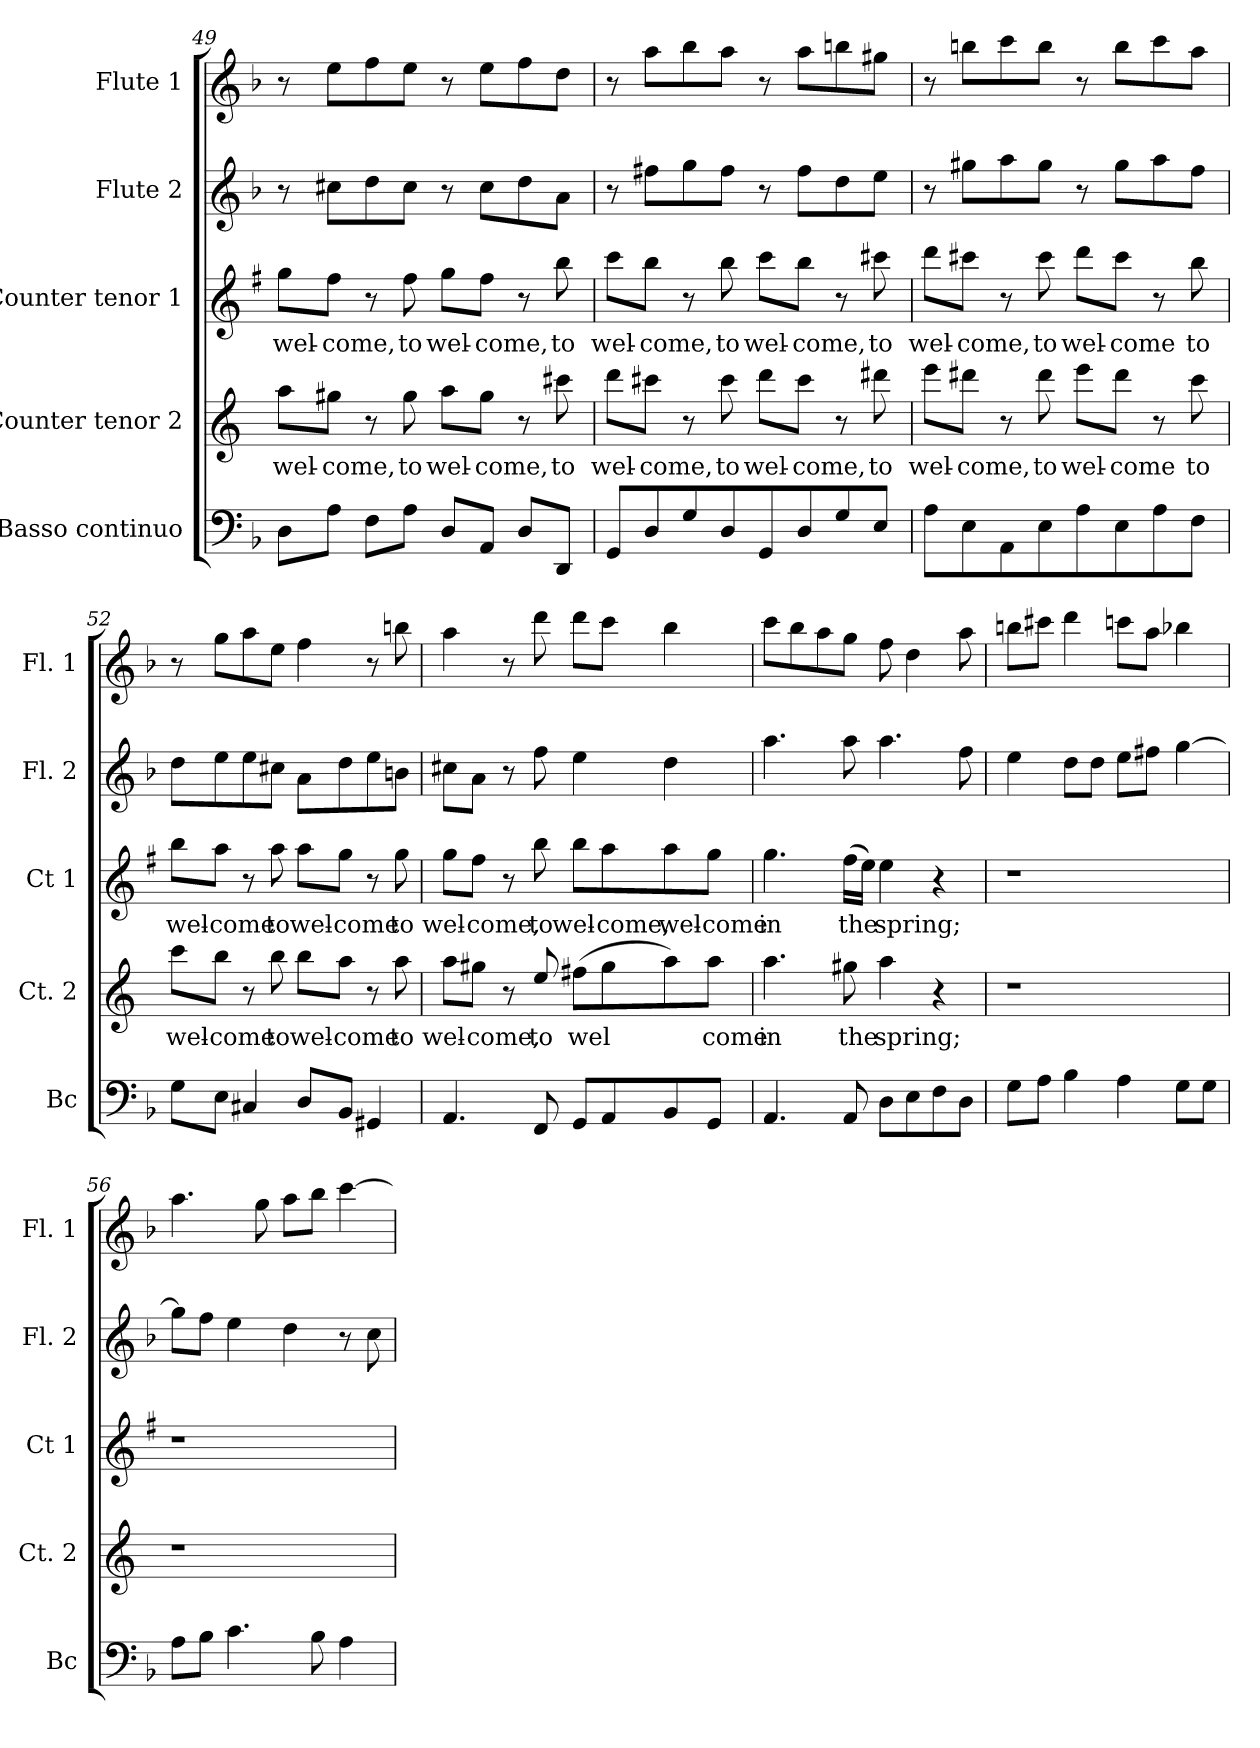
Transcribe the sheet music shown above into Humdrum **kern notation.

**kern	**kern	**text	**kern	**text	**kern	**kern
*part5	*part4	*part4	*part3	*part3	*part2	*part1
*staff5	*staff4	*staff4	*staff3	*staff3	*staff2	*staff1
*I"Basso continuo	*I"Counter tenor 2	*	*I"Counter tenor 1	*	*I"Flute 2	*I"Flute 1
*I'Bc	*I'Ct. 2	*	*I'Ct 1	*	*I'Fl. 2	*I'Fl. 1
!!LO:LB:g=z
*clefF4	*clefG2	*	*clefG2	*	*clefG2	*clefG2
*	*ITrd4c7	*	*ITrd1c2	*	*	*
*k[b-]	*k[b-]	*	*k[b-]	*	*k[b-]	*k[b-]
*F:	*F:	*	*F:	*	*F:	*F:
=49	=49	=49	=49	=49	=49	=49
!	!	!LO:LY:b	!	!LO:LY:b	!	!
8D\L	8dd\L	wel-	8ff\L	wel-	8r	8r
!	!	!LO:LY:b	!	!LO:LY:b	!	!
8A\J	8cc#X\J	-come,	8ee\J	-come,	8cc#X\L	8ee\L
8F\L	8r	.	8r	.	8dd\	8ff\
!	!	!LO:LY:b	!	!LO:LY:b	!	!
8A\J	8cc#\	to	8ee\	to	8cc#\J	8ee\J
!	!	!LO:LY:b	!	!LO:LY:b	!	!
8D/L	8dd\L	wel-	8ff\L	wel-	8r	8r
!	!	!LO:LY:b	!	!LO:LY:b	!	!
8AA/J	8cc#\J	-come,	8ee\J	-come,	8cc#\L	8ee\L
8D/L	8r	.	8r	.	8dd\	8ff\
!	!	!LO:LY:b	!	!LO:LY:b	!	!
8DD/J	8ff#X\	to	8aa\	to	8a\J	8dd\J
=50	=50	=50	=50	=50	=50	=50
!	!	!LO:LY:b	!	!LO:LY:b	!	!
8GG/L	8gg\L	wel-	8bb-\L	wel-	8r	8r
!	!	!LO:LY:b	!	!LO:LY:b	!	!
8D/	8ff#X\J	-come,	8aa\J	-come,	8ff#X\L	8aa\L
8G/	8r	.	8r	.	8gg\	8bb-\
!	!	!LO:LY:b	!	!LO:LY:b	!	!
8D/	8ff#\	to	8aa\	to	8ff#\J	8aa\J
!	!	!LO:LY:b	!	!LO:LY:b	!	!
8GG/	8gg\L	wel-	8bb-\L	wel-	8r	8r
!	!	!LO:LY:b	!	!LO:LY:b	!	!
8D/	8ff#\J	-come,	8aa\J	-come,	8ff#\L	8aa\L
8G/	8r	.	8r	.	8dd\	8bbn\
!	!	!LO:LY:b	!	!LO:LY:b	!	!
8E/J	8gg#X\	to	8bbn\	to	8ee\J	8gg#X\J
=51	=51	=51	=51	=51	=51	=51
!	!	!LO:LY:b	!	!LO:LY:b	!	!
8A\L	8aa\L	wel-	8ccc\L	wel-	8r	8r
!	!	!LO:LY:b	!	!LO:LY:b	!	!
8E\	8gg#X\J	-come,	8bbn\J	-come,	8gg#X\L	8bbn\L
8AA\	8r	.	8r	.	8aa\	8ccc\
!	!	!LO:LY:b	!	!LO:LY:b	!	!
8E\	8gg#\	to	8bb\	to	8gg#\J	8bb\J
!	!	!LO:LY:b	!	!LO:LY:b	!	!
8A\	8aa\L	wel-	8ccc\L	wel-	8r	8r
!	!	!LO:LY:b	!	!LO:LY:b	!	!
8E\	8gg#\J	-come	8bb\J	-come	8gg#\L	8bb\L
8A\	8r	.	8r	.	8aa\	8ccc\
!	!	!LO:LY:b	!	!LO:LY:b	!	!
8F\J	8ff\	to	8aa\	to	8ff\J	8aa\J
!!LO:LB:g=z
=52	=52	=52	=52	=52	=52	=52
!	!	!LO:LY:b	!	!LO:LY:b	!	!
8G\L	8ff\L	wel-	8aa\L	wel-	8dd\L	8r
!	!	!LO:LY:b	!	!LO:LY:b	!	!
8E\J	8ee\J	-come	8gg\J	-come	8ee\	8gg\L
4C#X/	8r	.	8r	.	8ee\	8aa\
!	!	!LO:LY:b	!	!LO:LY:b	!	!
.	8ee\	to	8gg\	to	8cc#X\J	8ee\J
!	!	!LO:LY:b	!	!LO:LY:b	!	!
8D/L	8ee\L	wel-	8gg\L	wel-	8a\L	4ff\
!	!	!LO:LY:b	!	!LO:LY:b	!	!
8BB-/J	8dd\J	-come	8ff\J	-come	8dd\	.
4GG#X/	8r	.	8r	.	8ee\	8r
!	!	!LO:LY:b	!	!LO:LY:b	!	!
.	8dd\	to	8ff\	to	8bn\J	8bbn\
=53	=53	=53	=53	=53	=53	=53
!	!	!LO:LY:b	!	!LO:LY:b	!	!
4.AA/	8dd\L	wel-	8ff\L	wel-	8cc#X\L	4aa\
!	!	!LO:LY:b	!	!LO:LY:b	!	!
.	8cc#X\J	-come,	8ee\J	-come,	8a\J	.
.	8r	.	8r	.	8r	8r
!	!	!LO:LY:b	!	!LO:LY:b	!	!
8FF/	8a/	to	8aa\	to	8ff\	8ddd\
!	!	!LO:LY:b	!	!LO:LY:b	!	!
8GG/L	(>8bn\L	wel	8aa\L	wel-	4ee\	8ddd\L
!	!	!	!	!LO:LY:b	!	!
8AA/	8cc#\	.	8gg\	-come,	.	8ccc\J
!	!	!	!	!LO:LY:b	!	!
8BB-/	8dd\)	.	8gg\	wel-	4dd\	4bb-\
!	!	!LO:LY:b	!	!LO:LY:b	!	!
8GG/J	8dd\J	come	8ff\J	-come	.	.
=54	=54	=54	=54	=54	=54	=54
!	!	!LO:LY:b	!	!LO:LY:b	!	!
4.AA/	4.dd\	in	4.ff\	in	4.aa\	8ccc\L
.	.	.	.	.	.	8bb-\
.	.	.	.	.	.	8aa\
!	!	!LO:LY:b	!	!LO:LY:b	!	!
8AA/	8cc#X\	the	(>16ee\LL	the	8aa\	8gg\J
.	.	.	16dd\JJ)	.	.	.
!	!	!LO:LY:b	!	!LO:LY:b	!	!
8D\L	4dd\	spring;	4dd\	spring;	4.aa\	8ff\
8E\	.	.	.	.	.	4dd\
8F\	4r	.	4r	.	.	.
8D\J	.	.	.	.	8ff\	8aa\
!!LO:PB:g=z
=55	=55	=55	=55	=55	=55	=55
8G\L	1r	.	1r	.	4ee\	8bbn\L
8A\J	.	.	.	.	.	8ccc#X\J
4B-\	.	.	.	.	8dd\L	4ddd\
.	.	.	.	.	8dd\J	.
4A\	.	.	.	.	8ee\L	8cccn\L
.	.	.	.	.	8ff#X\J	8aa\J
8G\L	.	.	.	.	[4gg\	4bb-X\
8G\J	.	.	.	.	.	.
=56	=56	=56	=56	=56	=56	=56
8A\L	1r	.	1r	.	8gg\L]	4.aa\
8B-\J	.	.	.	.	8ff\J	.
4.c\	.	.	.	.	4ee\	.
.	.	.	.	.	.	8gg\
.	.	.	.	.	4dd\	8aa\L
8B-\	.	.	.	.	.	8bb-\J
4A\	.	.	.	.	8r	[4ccc\
.	.	.	.	.	8cc\	.
=	=	=	=	=	=	=
*-	*-	*-	*-	*-	*-	*-
